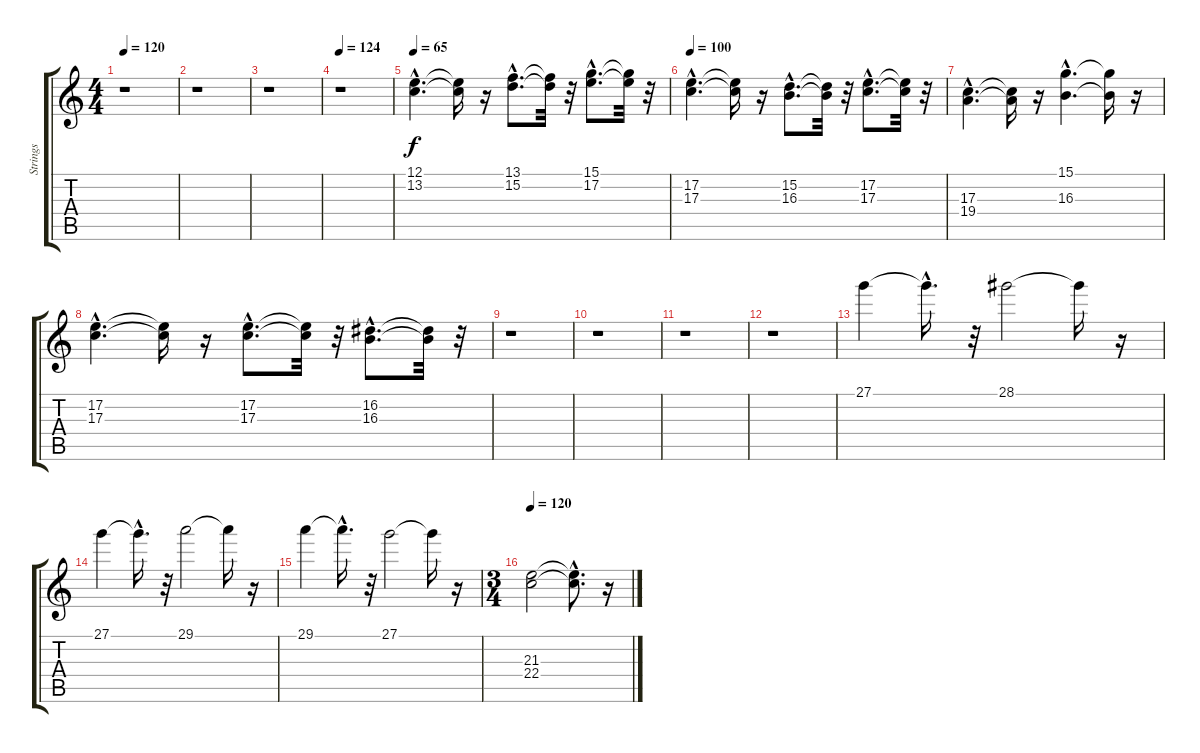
\track ("Strings" "Strings") {instrument stringensemble1}
\staff {score tabs}
\tuning (E4 B3 G3 D3 A2 E2) {hide}
\ts (4 4)
\tempo 120
\clef g2
\ks c
r.1{dy f} |
r.1 |
r.1 |
\tempo 124
r.1 |
\tempo 65
(12.1{hac} 13.2{hac}).4{d} (12.1{t} 13.2{t}).16 r.16 (13.1{hac} 15.2{hac}).8{d} (13.1{t} 15.2{t}).32 r.32 (15.1{hac} 17.2{hac}).8{d} (15.1{t} 17.2{t}).32 r.32 |
\tempo 100
(17.2{hac} 17.3{hac}).4{d} (17.2{t} 17.3{t}).16 r.16 (15.2{hac} 16.3{hac}).8{d} (15.2{t} 16.3{t}).32 r.32 (17.2{hac} 17.3{hac}).8{d} (17.2{t} 17.3{t}).32 r.32 |
(17.3{hac} 19.4{hac}).4{d} (17.3{t} 19.4{t}).16 r.16 (15.1{hac} 16.3{hac}).4{d} (15.1{t} 16.3{t}).16 r.16 |
(17.2{hac} 17.3{hac}).4{d} (17.2{t} 17.3{t}).16 r.16 (17.2{hac} 17.3{hac}).8{d} (17.2{t} 17.3{t}).32 r.32 (16.2{hac} 16.3{hac}).8{d} (16.2{t} 16.3{t}).32 r.32 |
r.1 |
r.1 |
r.1 |
r.1 |
27.1.4 27.1{hac t}.16{d} r.32 28.1.2 28.1{t}.16 r.16 |
27.1.4 27.1{hac t}.16{d} r.32 29.1.2 29.1{t}.16 r.16 |
29.1.4 29.1{hac t}.16{d} r.32 27.1.2 27.1{t}.16 r.16 |
\ts (3 4)
\tempo 120
(21.3 22.4).2 (21.3{hac t} 22.4{hac t}).8{d} r.16
